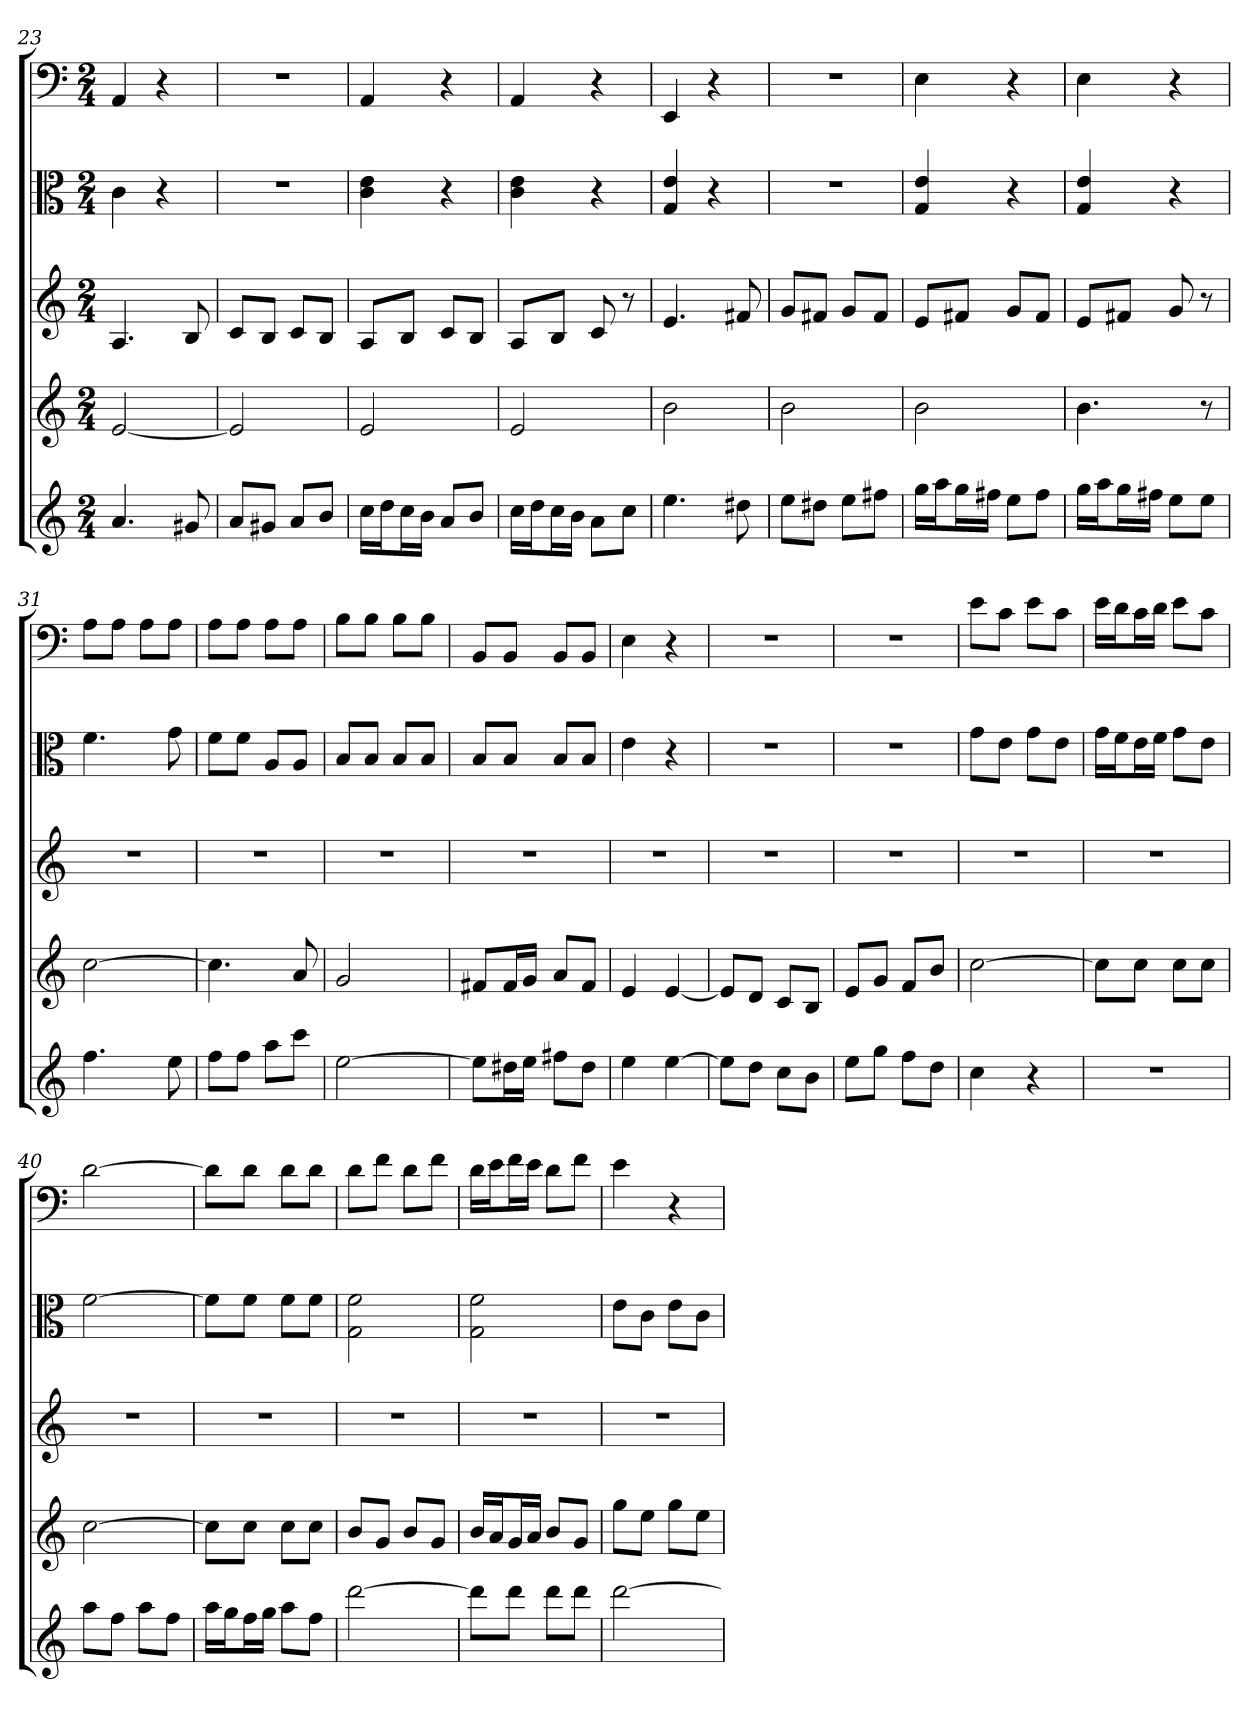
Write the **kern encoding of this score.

**kern	**kern	**kern	**kern	**kern
*part5	*part4	*part3	*part2	*part1
*staff5	*staff4	*staff3	*staff2	*staff1
*	*	*	*clefC3	*clefF4
*k[]	*k[]	*k[]	*k[]	*k[]
*C:	*C:	*C:	*C:	*C:
*M2/4	*M2/4	*M2/4	*M2/4	*M2/4
=23	=23	=23	=23	=23
4.a	[2e	4.A	4c	4AA
.	.	.	4r	4r
8g#X	.	8B	.	.
=24	=24	=24	=24	=24
8aL	2e]	8cL	2r	2r
8g#XJ	.	8BJ	.	.
8aL	.	8cL	.	.
8bJ	.	8BJ	.	.
=25	=25	=25	=25	=25
16ccLL	2e	8AL	4c 4e	4AA
16ddJ	.	.	.	.
16ccL	.	8BJ	.	.
16bJJ	.	.	.	.
8aL	.	8cL	4r	4r
8bJ	.	8BJ	.	.
=26	=26	=26	=26	=26
16ccLL	2e	8AL	4c 4e	4AA
16ddJ	.	.	.	.
16ccL	.	8BJ	.	.
16bJJ	.	.	.	.
8aL	.	8c	4r	4r
8ccJ	.	8r	.	.
=27	=27	=27	=27	=27
4.ee	2b	4.e	4G 4e	4EE
.	.	.	4r	4r
8dd#X	.	8f#X	.	.
=28	=28	=28	=28	=28
8eeL	2b	8gL	2r	2r
8dd#XJ	.	8f#XJ	.	.
8eeL	.	8gL	.	.
8ff#XJ	.	8f#J	.	.
=29	=29	=29	=29	=29
16ggLL	2b	8eL	4G 4e	4E
16aaJ	.	.	.	.
16ggL	.	8f#XJ	.	.
16ff#XJJ	.	.	.	.
8eeL	.	8gL	4r	4r
8ff#J	.	8f#J	.	.
=30	=30	=30	=30	=30
16ggLL	4.b	8eL	4G 4e	4E
16aaJ	.	.	.	.
16ggL	.	8f#XJ	.	.
16ff#XJJ	.	.	.	.
8eeL	.	8g	4r	4r
8eeJ	8r	8r	.	.
=31	=31	=31	=31	=31
4.ff	[2cc	2r	4.f	8A\L
.	.	.	.	8A\J
.	.	.	.	8A\L
8ee	.	.	8g	8A\J
=32	=32	=32	=32	=32
8ffL	4.cc]	2r	8f\L	8A\L
8ffJ	.	.	8f\J	8A\J
8aaL	.	.	8A/L	8A\L
8cccJ	8a	.	8A/J	8A\J
=33	=33	=33	=33	=33
[2ee	2g	2r	8B/L	8B\L
.	.	.	8B/J	8B\J
.	.	.	8B/L	8B\L
.	.	.	8B/J	8B\J
=34	=34	=34	=34	=34
8eeL]	8f#XL	2r	8B/L	8BB/L
16dd#XL	16f#L	.	8B/J	8BB/J
16eeJJ	16gJJ	.	.	.
8ff#XL	8aL	.	8B/L	8BB/L
8dd#J	8f#J	.	8B/J	8BB/J
=35	=35	=35	=35	=35
4ee	4e	2r	4e	4E
[4ee	[4e	.	4r	4r
=36	=36	=36	=36	=36
8eeL]	8eL]	2r	2r	2r
8ddJ	8dJ	.	.	.
8ccL	8cL	.	.	.
8bJ	8BJ	.	.	.
=37	=37	=37	=37	=37
8eeL	8eL	2r	2r	2r
8ggJ	8gJ	.	.	.
8ffL	8fL	.	.	.
8ddJ	8bJ	.	.	.
=38	=38	=38	=38	=38
4cc	[2cc	2r	8g\L	8e\L
.	.	.	8e\J	8c\J
4r	.	.	8g\L	8e\L
.	.	.	8e\J	8c\J
=39	=39	=39	=39	=39
2r	8ccL]	2r	16g\LL	16e\LL
.	.	.	16f\J	16d\J
.	8ccJ	.	16e\L	16c\L
.	.	.	16f\JJ	16d\JJ
.	8ccL	.	8g\L	8e\L
.	8ccJ	.	8e\J	8c\J
=40	=40	=40	=40	=40
8aaL	[2cc	2r	[2f	[2d
8ffJ	.	.	.	.
8aaL	.	.	.	.
8ffJ	.	.	.	.
=41	=41	=41	=41	=41
16aaLL	8ccL]	2r	8f\L]	8d\L]
16ggJ	.	.	.	.
16ffL	8ccJ	.	8f\J	8d\J
16ggJJ	.	.	.	.
8aaL	8ccL	.	8f\L	8d\L
8ffJ	8ccJ	.	8f\J	8d\J
=42	=42	=42	=42	=42
[2ddd	8bL	2r	2G 2f	8d\L
.	8gJ	.	.	8f\J
.	8bL	.	.	8d\L
.	8gJ	.	.	8f\J
=43	=43	=43	=43	=43
8dddL]	16bLL	2r	2G 2f	16d\LL
.	16aJ	.	.	16e\J
8dddJ	16gL	.	.	16f\L
.	16aJJ	.	.	16e\JJ
8dddL	8bL	.	.	8d\L
8dddJ	8gJ	.	.	8f\J
=44	=44	=44	=44	=44
[2ddd	8ggL	2r	8e\L	4e
.	8eeJ	.	8c\J	.
.	8ggL	.	8e\L	4r
.	8eeJ	.	8c\J	.
=	=	=	=	=
*-	*-	*-	*-	*-
